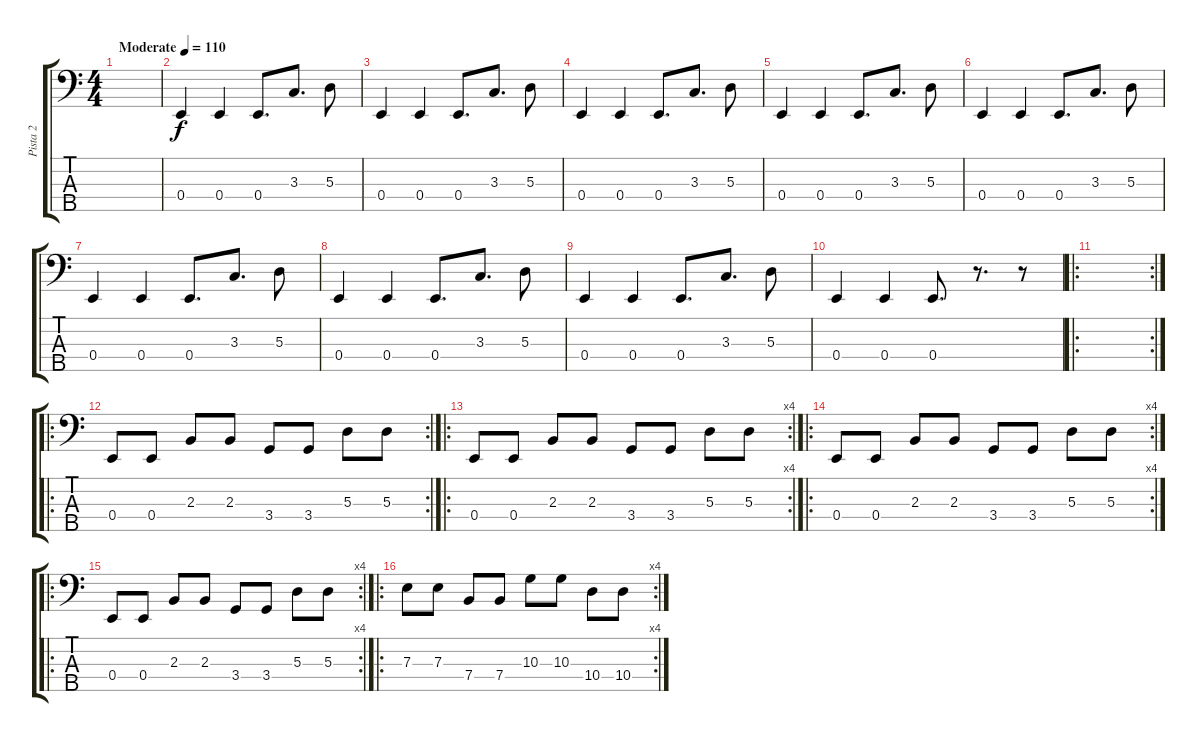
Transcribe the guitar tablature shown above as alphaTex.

\track ("Pista 2" "Pista 2") {instrument electricbassfinger}
\staff {score tabs}
\tuning (G2 D2 A1 E1 B0) {hide}
\ts (4 4)
\tempo (110 "Moderate")
\clef f4
\ks c
|
0.4.4 0.4.4 0.4.8{d} 3.3.8{d} 5.3.8 |
0.4.4 0.4.4 0.4.8{d} 3.3.8{d} 5.3.8 |
0.4.4 0.4.4 0.4.8{d} 3.3.8{d} 5.3.8 |
0.4.4 0.4.4 0.4.8{d} 3.3.8{d} 5.3.8 |
0.4.4 0.4.4 0.4.8{d} 3.3.8{d} 5.3.8 |
0.4.4 0.4.4 0.4.8{d} 3.3.8{d} 5.3.8 |
0.4.4 0.4.4 0.4.8{d} 3.3.8{d} 5.3.8 |
0.4.4 0.4.4 0.4.8{d} 3.3.8{d} 5.3.8 |
0.4.4 0.4.4 0.4.8{d} r.8{d} r.8 |
\ro
\rc 2
|
\ro
\rc 2
0.4.8 0.4.8 2.3.8 2.3.8 3.4.8 3.4.8 5.3.8 5.3.8 |
\ro
\rc 4
0.4.8 0.4.8 2.3.8 2.3.8 3.4.8 3.4.8 5.3.8 5.3.8 |
\ro
\rc 4
0.4.8 0.4.8 2.3.8 2.3.8 3.4.8 3.4.8 5.3.8 5.3.8 |
\ro
\rc 4
0.4.8 0.4.8 2.3.8 2.3.8 3.4.8 3.4.8 5.3.8 5.3.8 |
\ro
\rc 4
7.3.8 7.3.8 7.4.8 7.4.8 10.3.8 10.3.8 10.4.8 10.4.8
